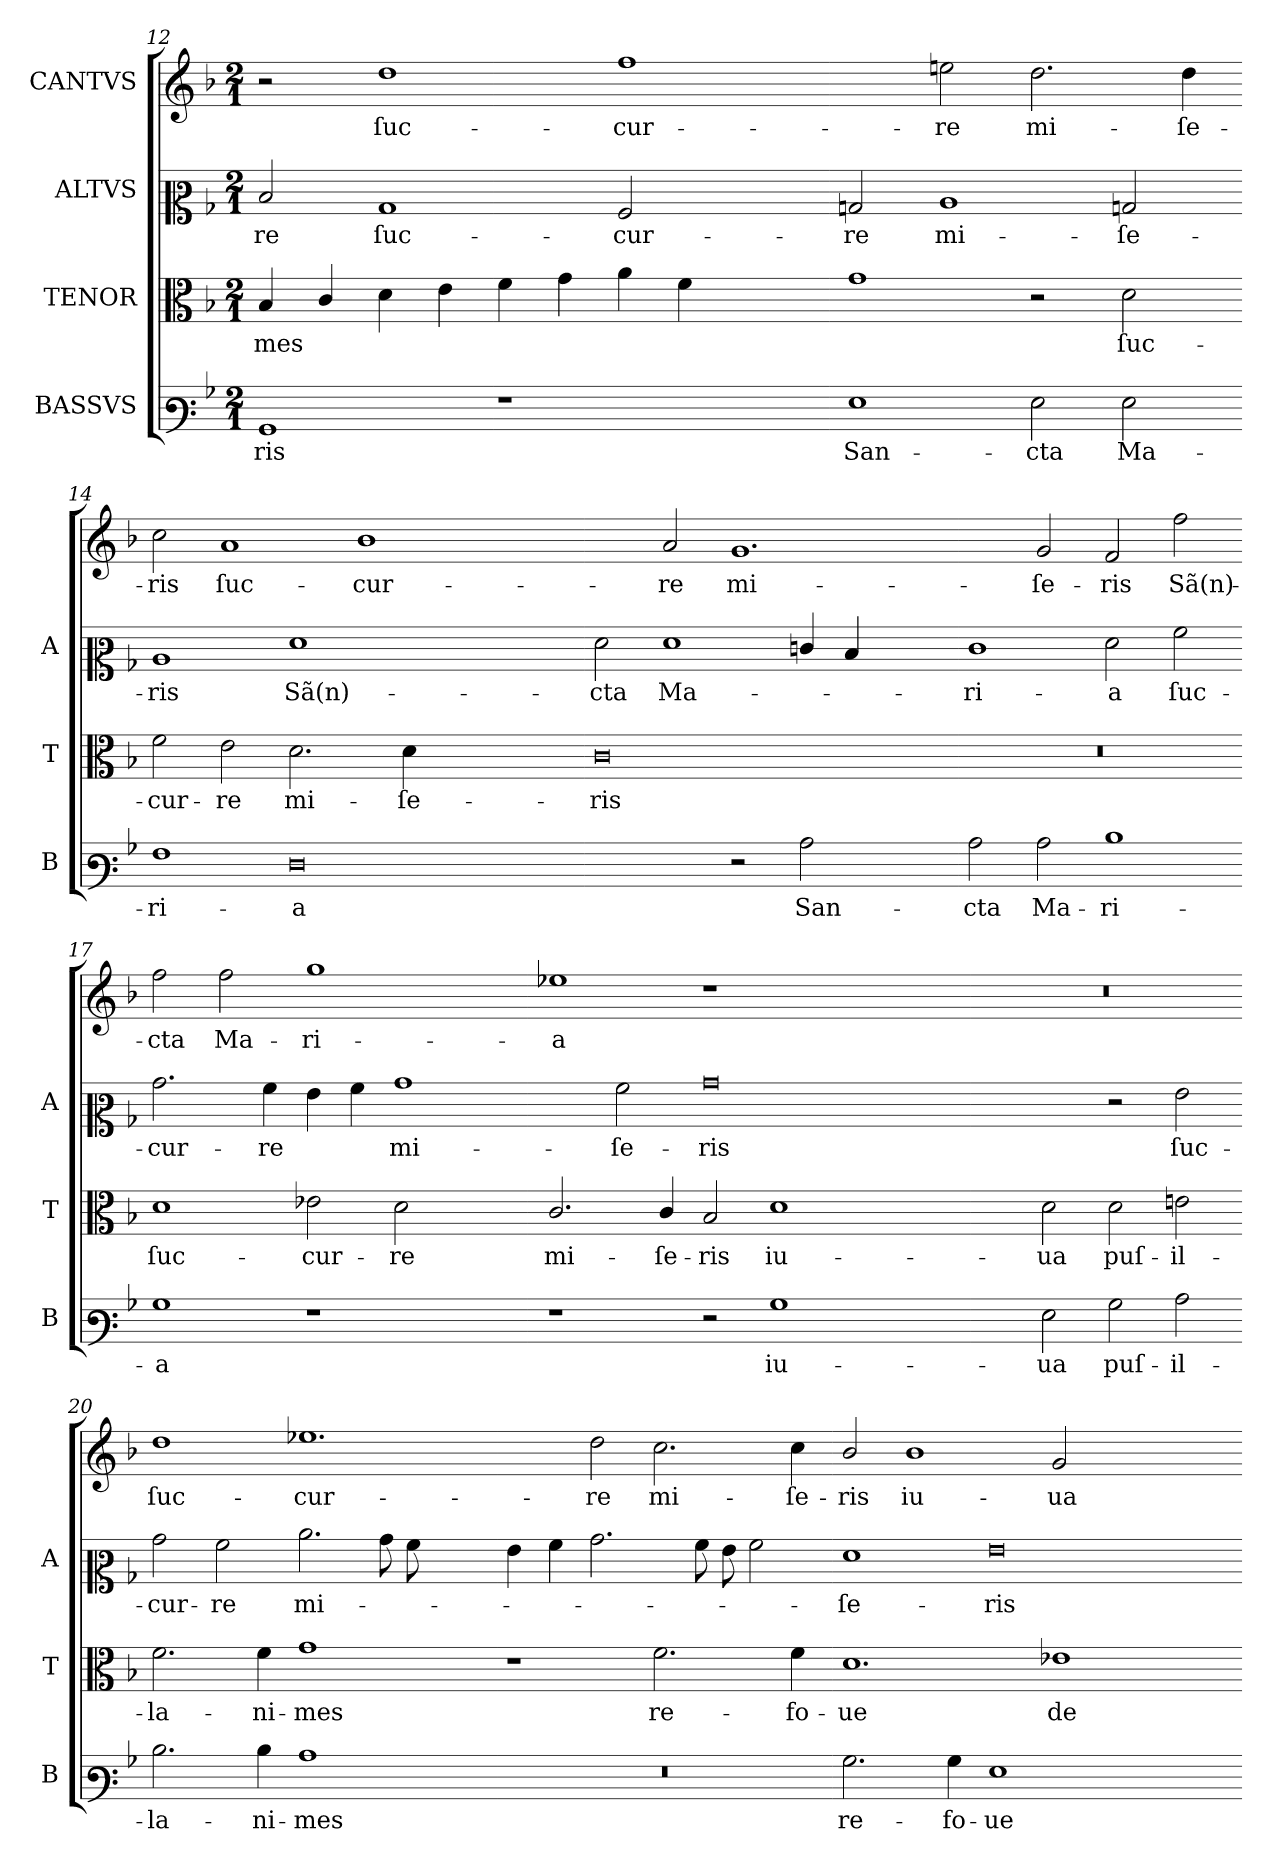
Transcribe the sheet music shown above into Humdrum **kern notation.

**kern	**text	**kern	**text	**kern	**text	**kern	**text
*part4	*part4	*part3	*part3	*part2	*part2	*part1	*part1
*staff4	*staff4	*staff3	*staff3	*staff2	*staff2	*staff1	*staff1
*I"BASSVS	*	*I"TENOR	*	*I"ALTVS	*	*I"CANTVS	*
*I'B	*	*I'T	*	*I'A	*	*	*
*clefF3	*	*clefC3	*	*clefC2	*	*clefG2	*
*k[b-]	*	*k[b-]	*	*k[b-]	*	*k[b-]	*
*M2/1	*	*M2/1	*	*M2/1	*	*M2/1	*
=12	=12	=12	=12	=12	=12	=12	=12
1BB-	-ris	4B-/	-mes	2d/	-re	2r	.
.	.	4c/	.	.	.	.	.
.	.	4d\	.	1B-	ſuc-	1dd	ſuc-
.	.	4e\	.	.	.	.	.
1r	.	4f\	.	.	.	.	.
.	.	4g\	.	.	.	.	.
.	.	4a\	.	2A/	-cur-	1ff\	-cur-
.	.	4f\	.	.	.	.	.
2ryy	.	2ryy	.	2ryy	.	.	.
=13-	=13-	=13-	=13-	=13-	=13-	=13-	=13-
1G	San-	1g	.	2Bn/	-re	2ryy	.
.	.	.	.	1c	mi-	2een\	-re
2G\	-cta	2r	.	.	.	2.dd\	mi-
2G\	Ma-	2d\	ſuc-	2Bn/	-ſe-	.	.
.	.	.	.	.	.	4dd\	-ſe-
=14-	=14-	=14-	=14-	=14-	=14-	=14-	=14-
1A	-ri-	2f\	-cur-	1c	-ris	2cc\	-ris
!	!	!	!	!	!	!	!LO:LY:i
.	.	2e\	-re	.	.	1a	ſuc-
0F	-a	2.d\	mi-	1f	Sã(n)-	.	.
!	!	!	!	!	!	!	!LO:LY:i
.	.	.	.	.	.	1b-\	-cur-
.	.	4d\	-ſe-	.	.	.	.
.	.	1ryy	.	1ryy	.	.	.
.	.	.	.	.	.	2ryy	.
=15-	=15-	=15-	=15-	=15-	=15-	=15-	=15-
1ryy	.	0c	-ris	2f\	-cta	2ryy	.
!	!	!	!	!	!	!	!LO:LY:i
.	.	.	.	1f	Ma-	2a/	-re
!	!	!	!	!	!	!	!LO:LY:i
2r	.	.	.	.	.	1.g	mi-
!	!LO:LY:i	!	!	!	!	!	!
2c\	San-	.	.	4en/	.	.	.
.	.	.	.	4d/	.	.	.
2ryy	.	2ryy	.	2ryy	.	.	.
=16-	=16-	=16-	=16-	=16-	=16-	=16-	=16-
!	!LO:LY:i	!	!	!	!	!	!
2c\	-cta	0r	.	1e	-ri-	2ryy	.
!	!LO:LY:i	!	!	!	!	!	!LO:LY:i
2c\	Ma-	.	.	.	.	2g/	-ſe-
!	!LO:LY:i	!	!	!	!	!	!LO:LY:i
1d	-ri-	.	.	2f\	-a	2f/	-ris
.	.	.	.	2a\	ſuc-	2ff\	Sã(n)-
=17-	=17-	=17-	=17-	=17-	=17-	=17-	=17-
!	!LO:LY:i	!	!LO:LY:i	!	!	!	!
1B-	-a	1d	ſuc-	2.b-\	-cur-	2ff\	-cta
.	.	.	.	.	.	2ff\	Ma-
.	.	.	.	4a\	-re	.	.
!	!	!	!LO:LY:i	!	!	!	!
1r	.	2e-X\	-cur-	4g\	.	1gg	-ri-
.	.	.	.	4a\	.	.	.
!	!	!	!LO:LY:i	!	!	!	!
.	.	2d\	-re	1b-\	mi-	.	.
2ryy	.	2ryy	.	.	.	2ryy	.
=18-	=18-	=18-	=18-	=18-	=18-	=18-	=18-
!	!	!	!LO:LY:i	!	!	!	!
1r	.	2.c/	mi-	2ryy	.	1ee-X	-a
.	.	.	.	2a\	-ſe-	.	.
!	!	!	!LO:LY:i	!	!	!	!
.	.	4c/	-ſe-	.	.	.	.
!	!	!	!LO:LY:i	!	!	!	!
2r	.	2B-/	-ris	0b-	-ris	1r	.
1B-\	iu-	1d\	iu-	.	.	.	.
.	.	.	.	.	.	1ryy	.
2ryy	.	2ryy	.	.	.	.	.
=19-	=19-	=19-	=19-	=19-	=19-	=19-	=19-
2ryy	.	2ryy	.	1ryy	.	0r	.
2G\	-ua	2d\	-ua	.	.	.	.
2B-\	puſ-	2d\	puſ-	2r	.	.	.
2c\	-il-	2en\	-il-	2g\	ſuc-	.	.
=20-	=20-	=20-	=20-	=20-	=20-	=20-	=20-
2.d\	-la-	2.f\	-la-	2b-\	-cur-	1dd	ſuc-
.	.	.	.	2a\	-re	.	.
4d\	-ni-	4f\	-ni-	.	.	.	.
1c	-mes	1g	-mes	2.cc\	mi-	1.ee-X	-cur-
.	.	.	.	8b-\	.	.	.
.	.	.	.	8a\	.	.	.
2ryy	.	2ryy	.	2ryy	.	.	.
=21-	=21-	=21-	=21-	=21-	=21-	=21-	=21-
0r	.	1r	.	4g\	.	2ryy	.
.	.	.	.	4a\	.	.	.
.	.	.	.	2.b-\	.	2dd\	-re
.	.	2.f\	re-	.	.	2.cc\	mi-
.	.	.	.	8a\	.	.	.
.	.	.	.	8g\	.	.	.
.	.	.	.	2a\	.	.	.
.	.	4f\	-fo-	.	.	4cc\	-ſe-
=22-	=22-	=22-	=22-	=22-	=22-	=22-	=22-
2.B-\	re-	1.d	-ue	1f	-ſe-	2b-/	-ris
.	.	.	.	.	.	1b-	iu-
4B-\	-fo-	.	.	.	.	.	.
1G	-ue	.	.	0g	-ris	.	.
.	.	1e-X\	de-	.	.	2g/	-ua
1ryy	.	.	.	.	.	1ryy	.
.	.	2ryy	.	.	.	.	.
=-	=-	=-	=-	=-	=-	=-	=-
*-	*-	*-	*-	*-	*-	*-	*-
